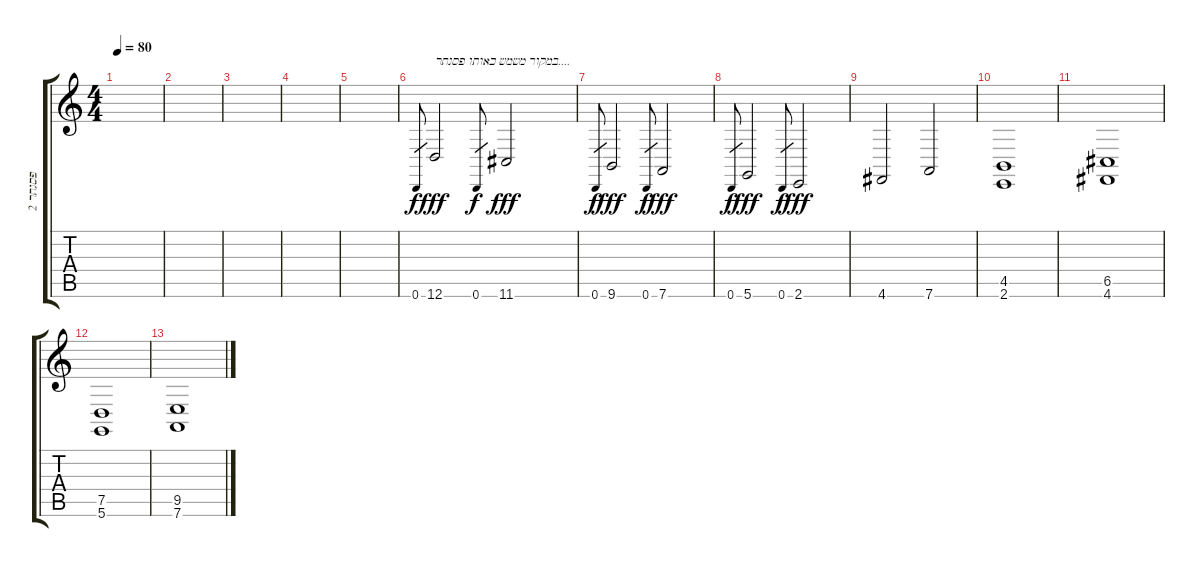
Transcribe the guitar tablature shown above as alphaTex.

\track ("פסנתר 2" "פסנתר 2") {instrument acousticgrandpiano}
\staff {score tabs}
\tuning (D4 A3 F3 C3 G2 D2) {hide}
\ts (4 4)
\tempo 80
\clef g2
\ks c
|
|
|
|
|
0.6.8{gr} 12.6.2{txt "במקור משמש כאותו פסנתר...." dy fff} 0.6.8{gr dy f} 11.6.2{dy fff} |
0.6.8{gr dy f} 9.6.2{dy fff} 0.6.8{gr dy f} 7.6.2{dy fff} |
0.6.8{gr dy f} 5.6.2{dy fff} 0.6.8{gr dy f} 2.6.2{dy fff} |
4.6.2 7.6.2 |
(4.5 2.6).1 |
(6.5 4.6).1 |
(7.5 5.6).1 |
(9.5 7.6).1
